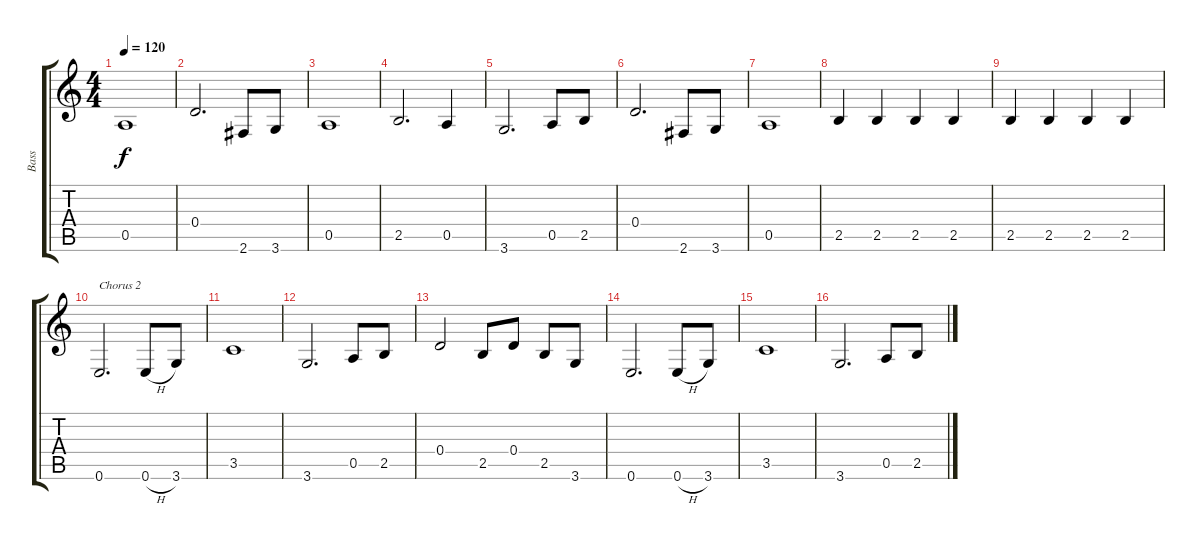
\track ("Bass" "Bass") {instrument electricbasspick}
\staff {score tabs}
\tuning (E4 B3 G3 D3 A2 E2) {hide}
\ts (4 4)
\tempo 120
\clef g2
\ks c
0.5.1{dy f} |
0.4.2{d} 2.6.8 3.6.8 |
0.5.1 |
2.5.2{d} 0.5.4 |
3.6.2{d} 0.5.8 2.5.8 |
0.4.2{d} 2.6.8 3.6.8 |
0.5.1 |
2.5.4 2.5.4 2.5.4 2.5.4 |
2.5.4 2.5.4 2.5.4 2.5.4 |
0.6.2{d txt "Chorus 2"} 0.6{h}.8 3.6.8 |
3.5.1 |
3.6.2{d} 0.5.8 2.5.8 |
0.4.2 2.5.8 0.4.8 2.5.8 3.6.8 |
0.6.2{d} 0.6{h}.8 3.6.8 |
3.5.1 |
3.6.2{d} 0.5.8 2.5.8
